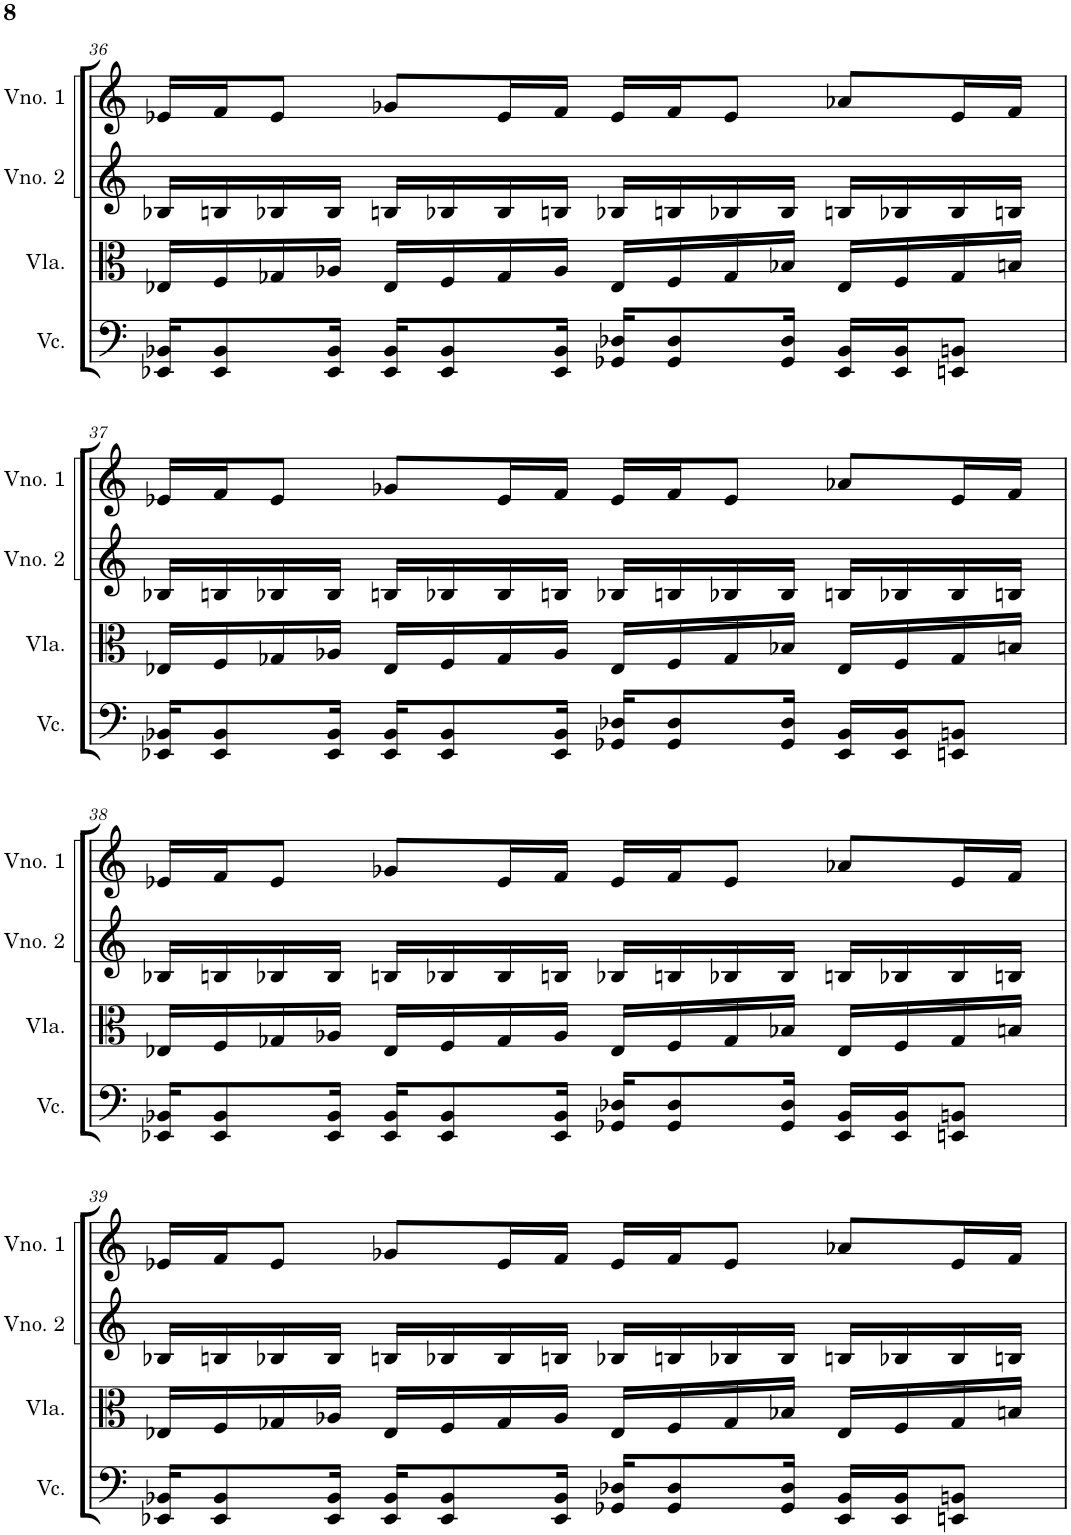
**kern	**kern	**kern	**kern
*part4	*part3	*part2	*part1
*staff4	*staff3	*staff2	*staff1
*I"Violoncelo	*I"Viola	*I"Violino 2	*I"Violino 1
*I'Vc.	*I'Vla.	*I'Vno. 2	*I'Vno. 1
!!LO:PB:g=z
*clefF4	*clefC3	*clefG2	*clefG2
*k[]	*k[]	*k[]	*k[]
*M4/4	*M4/4	*M4/4	*M4/4
=36	=36	=36	=36
16EE-X/ 16BB-X/KL	16E-X/LL	16B-X/LL	16e-X/LL
8EE-/ 8BB-/	16F/	16Bn/	16f/J
.	16G-X/	16B-X/	8e-/J
16EE-/ 16BB-/Jk	16A-X/JJ	16B-/JJ	.
16EE-/ 16BB-/KL	16E-/LL	16Bn/LL	8g-X/L
8EE-/ 8BB-/	16F/	16B-X/	.
.	16G-/	16B-/	16e-/L
16EE-/ 16BB-/Jk	16A-/JJ	16Bn/JJ	16f/JJ
16GG-X/ 16D-X/KL	16E-/LL	16B-X/LL	16e-/LL
8GG-/ 8D-/	16F/	16Bn/	16f/J
.	16G-/	16B-X/	8e-/J
16GG-/ 16D-/Jk	16B-X/JJ	16B-/JJ	.
16EE-/ 16BB-/LL	16E-/LL	16Bn/LL	8a-X/L
16EE-/ 16BB-/J	16F/	16B-X/	.
8EEn/ 8BBn/J	16G-/	16B-/	16e-/L
.	16Bn/JJ	16Bn/JJ	16f/JJ
!!LO:LB:g=z
=37	=37	=37	=37
16EE-X/ 16BB-X/KL	16E-X/LL	16B-X/LL	16e-X/LL
8EE-/ 8BB-/	16F/	16Bn/	16f/J
.	16G-X/	16B-X/	8e-/J
16EE-/ 16BB-/Jk	16A-X/JJ	16B-/JJ	.
16EE-/ 16BB-/KL	16E-/LL	16Bn/LL	8g-X/L
8EE-/ 8BB-/	16F/	16B-X/	.
.	16G-/	16B-/	16e-/L
16EE-/ 16BB-/Jk	16A-/JJ	16Bn/JJ	16f/JJ
16GG-X/ 16D-X/KL	16E-/LL	16B-X/LL	16e-/LL
8GG-/ 8D-/	16F/	16Bn/	16f/J
.	16G-/	16B-X/	8e-/J
16GG-/ 16D-/Jk	16B-X/JJ	16B-/JJ	.
16EE-/ 16BB-/LL	16E-/LL	16Bn/LL	8a-X/L
16EE-/ 16BB-/J	16F/	16B-X/	.
8EEn/ 8BBn/J	16G-/	16B-/	16e-/L
.	16Bn/JJ	16Bn/JJ	16f/JJ
!!LO:LB:g=z
=38	=38	=38	=38
16EE-X/ 16BB-X/KL	16E-X/LL	16B-X/LL	16e-X/LL
8EE-/ 8BB-/	16F/	16Bn/	16f/J
.	16G-X/	16B-X/	8e-/J
16EE-/ 16BB-/Jk	16A-X/JJ	16B-/JJ	.
16EE-/ 16BB-/KL	16E-/LL	16Bn/LL	8g-X/L
8EE-/ 8BB-/	16F/	16B-X/	.
.	16G-/	16B-/	16e-/L
16EE-/ 16BB-/Jk	16A-/JJ	16Bn/JJ	16f/JJ
16GG-X/ 16D-X/KL	16E-/LL	16B-X/LL	16e-/LL
8GG-/ 8D-/	16F/	16Bn/	16f/J
.	16G-/	16B-X/	8e-/J
16GG-/ 16D-/Jk	16B-X/JJ	16B-/JJ	.
16EE-/ 16BB-/LL	16E-/LL	16Bn/LL	8a-X/L
16EE-/ 16BB-/J	16F/	16B-X/	.
8EEn/ 8BBn/J	16G-/	16B-/	16e-/L
.	16Bn/JJ	16Bn/JJ	16f/JJ
!!LO:LB:g=z
=39	=39	=39	=39
16EE-X/ 16BB-X/KL	16E-X/LL	16B-X/LL	16e-X/LL
8EE-/ 8BB-/	16F/	16Bn/	16f/J
.	16G-X/	16B-X/	8e-/J
16EE-/ 16BB-/Jk	16A-X/JJ	16B-/JJ	.
16EE-/ 16BB-/KL	16E-/LL	16Bn/LL	8g-X/L
8EE-/ 8BB-/	16F/	16B-X/	.
.	16G-/	16B-/	16e-/L
16EE-/ 16BB-/Jk	16A-/JJ	16Bn/JJ	16f/JJ
16GG-X/ 16D-X/KL	16E-/LL	16B-X/LL	16e-/LL
8GG-/ 8D-/	16F/	16Bn/	16f/J
.	16G-/	16B-X/	8e-/J
16GG-/ 16D-/Jk	16B-X/JJ	16B-/JJ	.
16EE-/ 16BB-/LL	16E-/LL	16Bn/LL	8a-X/L
16EE-/ 16BB-/J	16F/	16B-X/	.
8EEn/ 8BBn/J	16G-/	16B-/	16e-/L
.	16Bn/JJ	16Bn/JJ	16f/JJ
=	=	=	=
*-	*-	*-	*-
